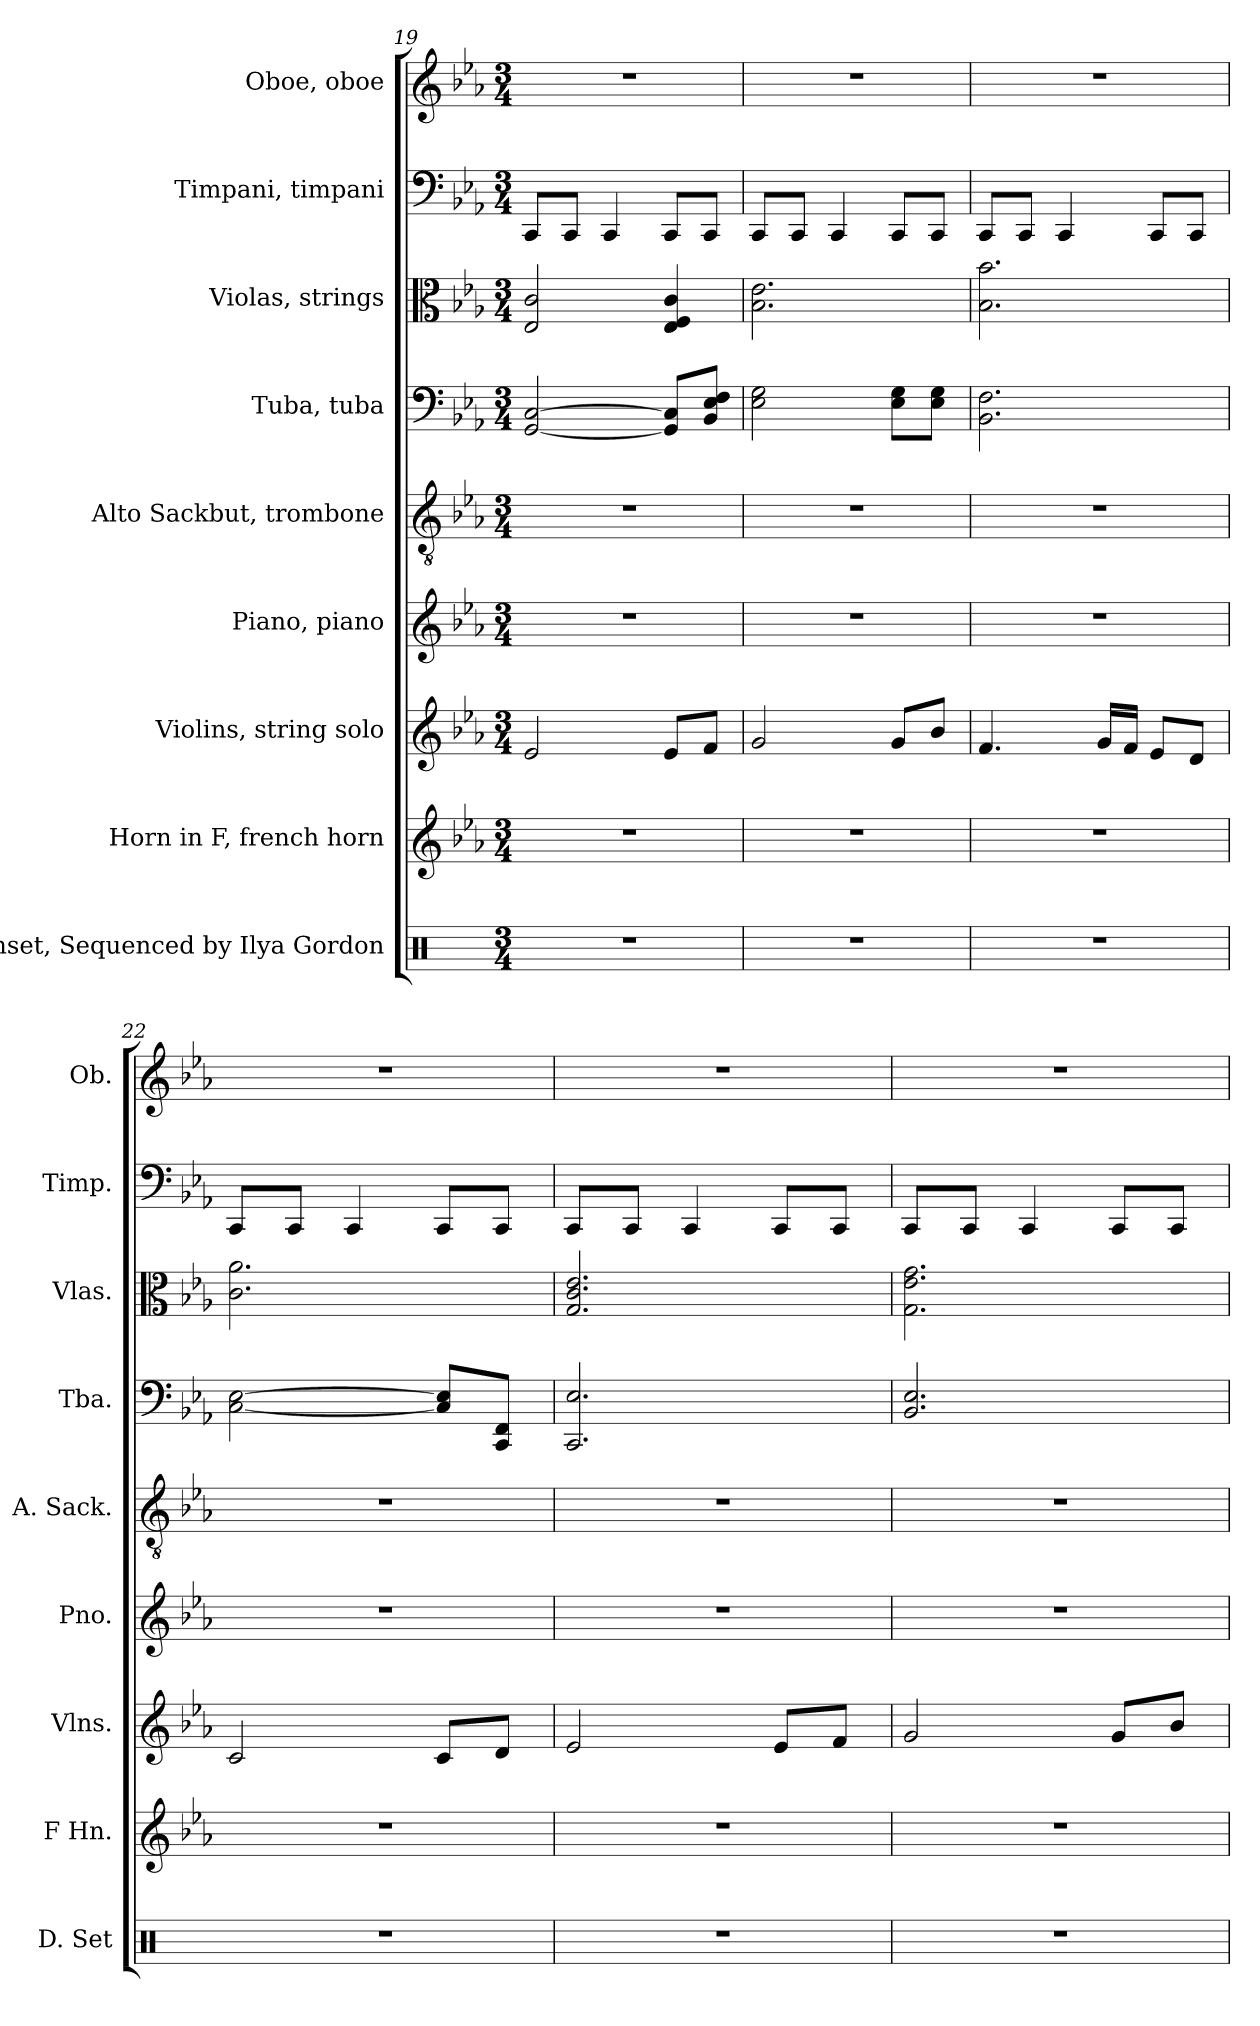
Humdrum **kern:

**kern	**kern	**kern	**kern	**kern	**kern	**kern	**kern	**kern
*part9	*part8	*part7	*part6	*part5	*part4	*part3	*part2	*part1
*staff9	*staff8	*staff7	*staff6	*staff5	*staff4	*staff3	*staff2	*staff1
*I"Drumset, Sequenced by Ilya Gordon	*I"Horn in F, french horn	*I"Violins, string solo	*I"Piano, piano	*I"Alto Sackbut, trombone	*I"Tuba, tuba	*I"Violas, strings	*I"Timpani, timpani	*I"Oboe, oboe
*I'D. Set	*I'F Hn.	*I'Vlns.	*I'Pno.	*I'A. Sack.	*I'Tba.	*I'Vlas.	*I'Timp.	*I'Ob.
*clefX	*clefG2	*clefG2	*clefG2	*clefGv2	*clefF4	*clefC3	*clefF4	*clefG2
*	*ITrd4c7	*	*	*	*	*	*	*
*k[]	*k[b-e-a-d-]	*k[b-e-a-]	*k[b-e-a-]	*k[b-e-a-]	*k[b-e-a-]	*k[b-e-a-]	*k[b-e-a-]	*k[b-e-a-]
*M3/4	*M3/4	*M3/4	*M3/4	*M3/4	*M3/4	*M3/4	*M3/4	*M3/4
=19	=19	=19	=19	=19	=19	=19	=19	=19
2.r	2.r	2e-/	2.r	2.r	[2GG/ [2C/	2E-/ 2c/	8CC/L	2.r
.	.	.	.	.	.	.	8CC/J	.
.	.	.	.	.	.	.	4CC/	.
.	.	8e-/L	.	.	8GG/] 8C/]L	4E-/ 4F/ 4c/	8CC/L	.
.	.	8f/J	.	.	8BB-/ 8E-/ 8F/J	.	8CC/J	.
=20	=20	=20	=20	=20	=20	=20	=20	=20
2.r	2.r	2g/	2.r	2.r	2E-\ 2G\	2.B-\ 2.e-\	8CC/L	2.r
.	.	.	.	.	.	.	8CC/J	.
.	.	.	.	.	.	.	4CC/	.
.	.	8g/L	.	.	8E-\ 8G\L	.	8CC/L	.
.	.	8b-/J	.	.	8E-\ 8G\J	.	8CC/J	.
=21	=21	=21	=21	=21	=21	=21	=21	=21
2.r	2.r	4.f/	2.r	2.r	2.BB-\ 2.F\	2.B-\ 2.b-\	8CC/L	2.r
.	.	.	.	.	.	.	8CC/J	.
.	.	.	.	.	.	.	4CC/	.
.	.	16g/LL	.	.	.	.	.	.
.	.	16f/JJ	.	.	.	.	.	.
.	.	8e-/L	.	.	.	.	8CC/L	.
.	.	8d/J	.	.	.	.	8CC/J	.
!!LO:PB:g=z
=22	=22	=22	=22	=22	=22	=22	=22	=22
2.r	2.r	2c/	2.r	2.r	[2C\ [2E-\	2.c\ 2.a-\	8CC/L	2.r
.	.	.	.	.	.	.	8CC/J	.
.	.	.	.	.	.	.	4CC/	.
.	.	8c/L	.	.	8C/] 8E-/]L	.	8CC/L	.
.	.	8d/J	.	.	8CC/ 8FF/J	.	8CC/J	.
=23	=23	=23	=23	=23	=23	=23	=23	=23
2.r	2.r	2e-/	2.r	2.r	2.CC/ 2.E-/	2.G/ 2.c/ 2.e-/	8CC/L	2.r
.	.	.	.	.	.	.	8CC/J	.
.	.	.	.	.	.	.	4CC/	.
.	.	8e-/L	.	.	.	.	8CC/L	.
.	.	8f/J	.	.	.	.	8CC/J	.
=24	=24	=24	=24	=24	=24	=24	=24	=24
2.r	2.r	2g/	2.r	2.r	2.BB-/ 2.E-/	2.G\ 2.e-\ 2.g\	8CC/L	2.r
.	.	.	.	.	.	.	8CC/J	.
.	.	.	.	.	.	.	4CC/	.
.	.	8g/L	.	.	.	.	8CC/L	.
.	.	8b-/J	.	.	.	.	8CC/J	.
=	=	=	=	=	=	=	=	=
*-	*-	*-	*-	*-	*-	*-	*-	*-
